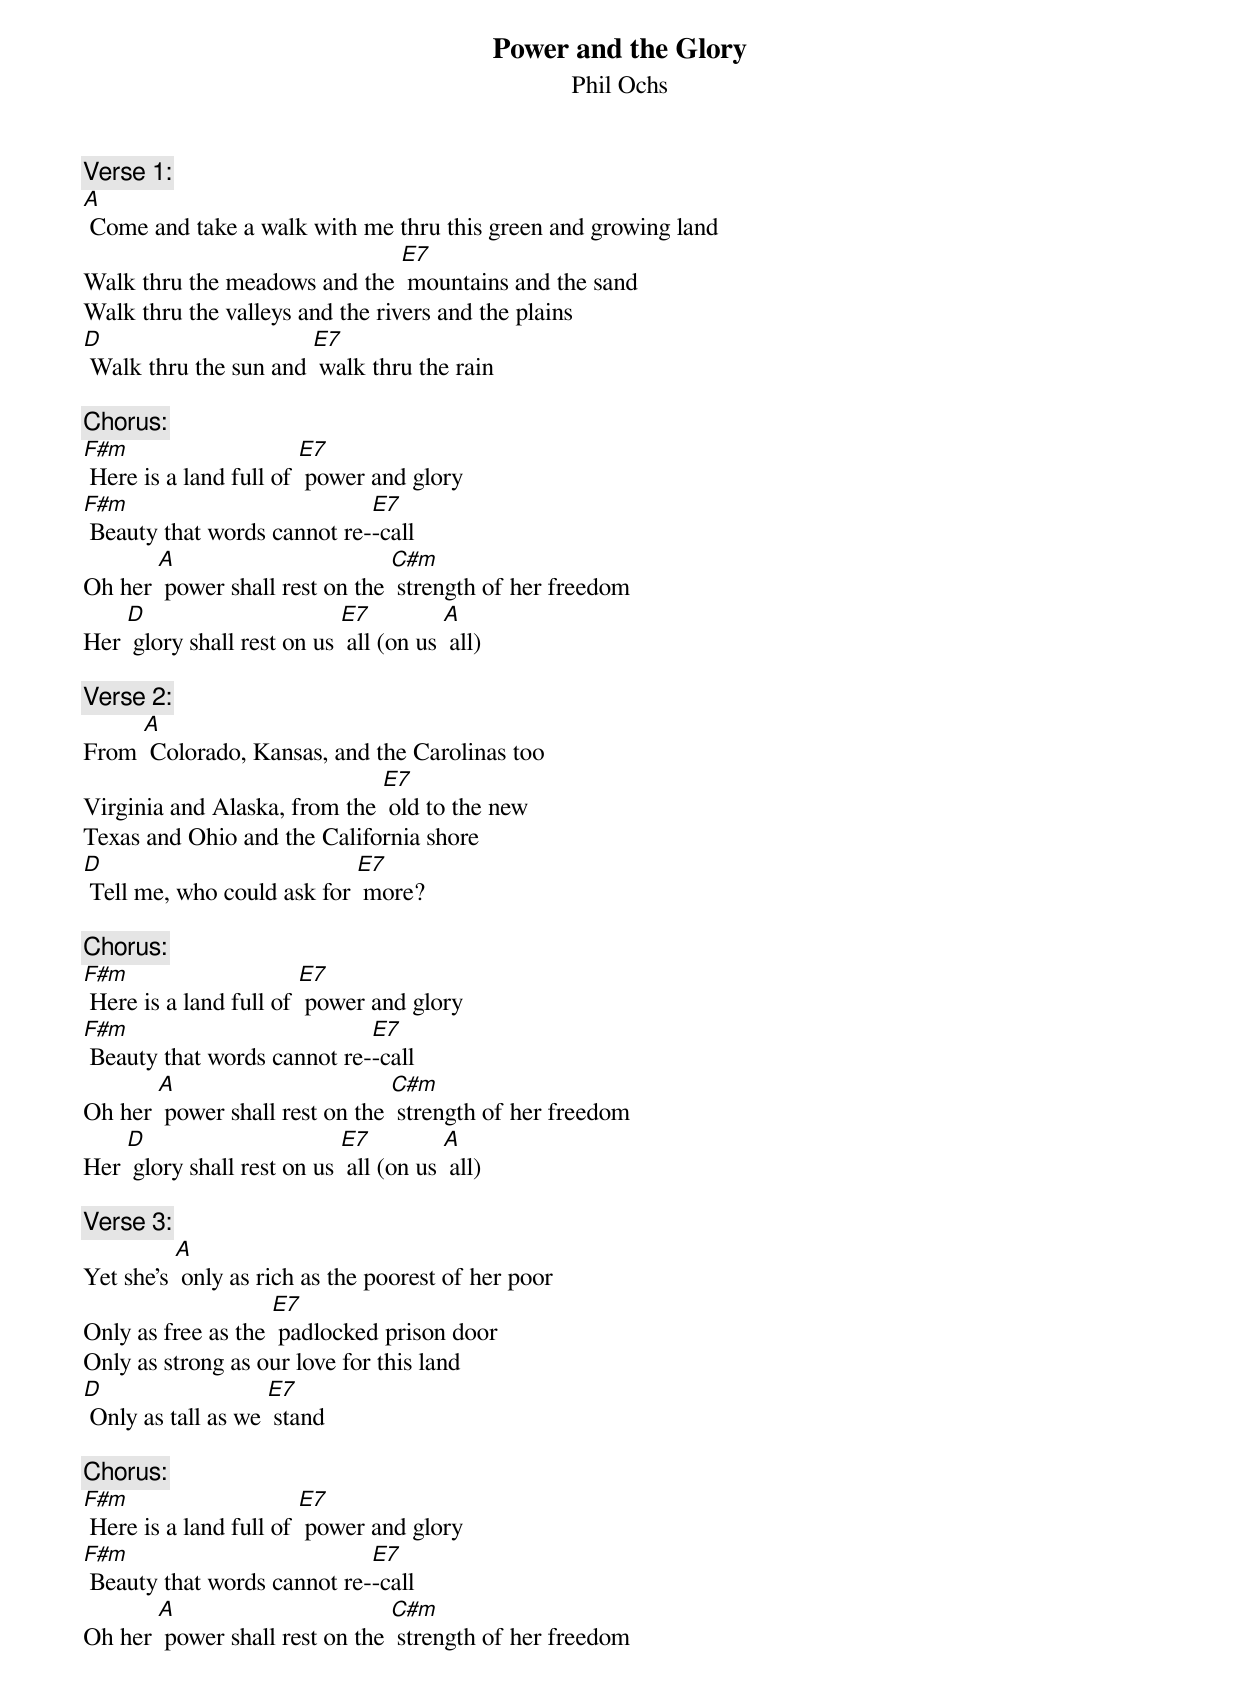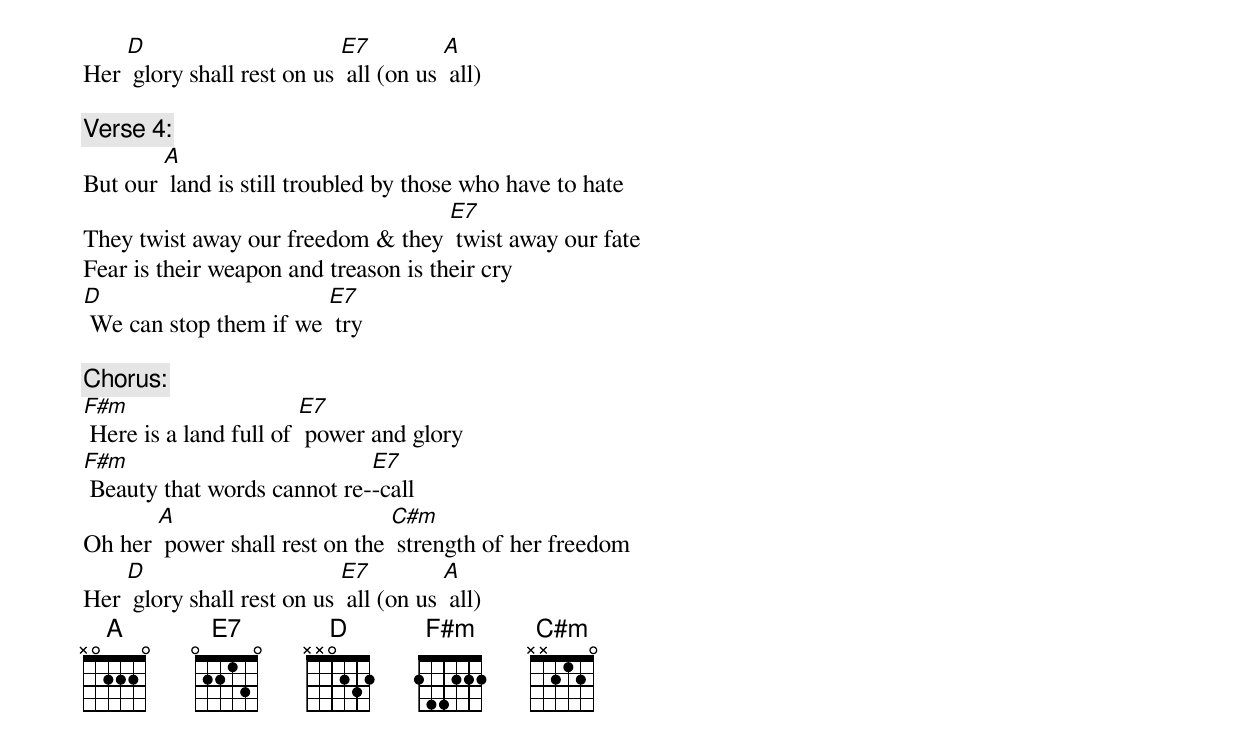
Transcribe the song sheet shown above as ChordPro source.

{t: Power and the Glory}
{st: Phil Ochs}

{c: Verse 1:}
[A] Come and take a walk with me thru this green and growing land
Walk thru the meadows and the [E7] mountains and the sand
Walk thru the valleys and the rivers and the plains
[D] Walk thru the sun and [E7] walk thru the rain

{c: Chorus:}
[F#m] Here is a land full of [E7] power and glory
[F#m] Beauty that words cannot re-[E7]-call
Oh her [A] power shall rest on the [C#m] strength of her freedom
Her [D] glory shall rest on us [E7] all (on us [A] all)

{c: Verse 2:}
From [A] Colorado, Kansas, and the Carolinas too
Virginia and Alaska, from the [E7] old to the new
Texas and Ohio and the California shore
[D] Tell me, who could ask for [E7] more?

{c: Chorus:}
[F#m] Here is a land full of [E7] power and glory
[F#m] Beauty that words cannot re-[E7]-call
Oh her [A] power shall rest on the [C#m] strength of her freedom
Her [D] glory shall rest on us [E7] all (on us [A] all)

{c: Verse 3:}
Yet she's [A] only as rich as the poorest of her poor
Only as free as the [E7] padlocked prison door
Only as strong as our love for this land
[D] Only as tall as we [E7] stand

{c: Chorus:}
[F#m] Here is a land full of [E7] power and glory
[F#m] Beauty that words cannot re-[E7]-call
Oh her [A] power shall rest on the [C#m] strength of her freedom
Her [D] glory shall rest on us [E7] all (on us [A] all)

{c: Verse 4:}
But our [A] land is still troubled by those who have to hate
They twist away our freedom & they [E7] twist away our fate
Fear is their weapon and treason is their cry
[D] We can stop them if we [E7] try

{c: Chorus:}
[F#m] Here is a land full of [E7] power and glory
[F#m] Beauty that words cannot re-[E7]-call
Oh her [A] power shall rest on the [C#m] strength of her freedom
Her [D] glory shall rest on us [E7] all (on us [A] all)
